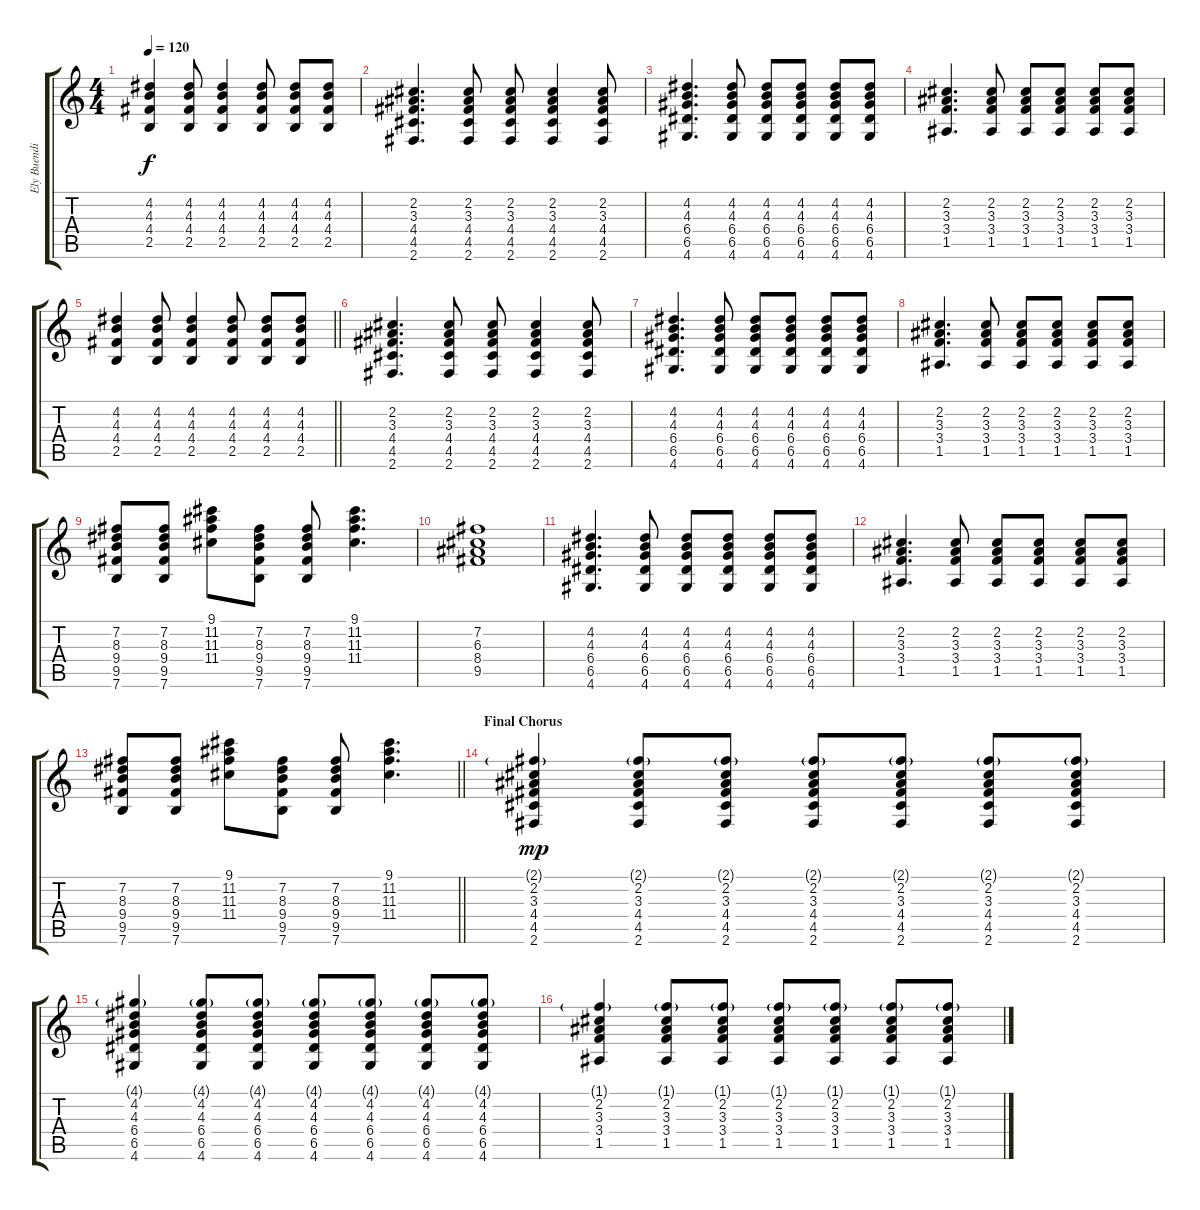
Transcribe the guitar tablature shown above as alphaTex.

\track ("Ely Buendia(Rhythm)" "Ely Buendi") {instrument acousticguitarsteel}
\staff {score tabs}
\tuning (E4 B3 G3 D3 A2 E2) {hide}
\ts (4 4)
\tempo 120
\clef g2
\ks c
(4.2 4.3 4.4 2.5).4{dy f} (4.2 4.3 4.4 2.5).8 (4.2 4.3 4.4 2.5).4 (4.2 4.3 4.4 2.5).8 (4.2 4.3 4.4 2.5).8 (4.2 4.3 4.4 2.5).8 |
(2.2 3.3 4.4 4.5 2.6).4{d} (2.2 3.3 4.4 4.5 2.6).8 (2.2 3.3 4.4 4.5 2.6).8 (2.2 3.3 4.4 4.5 2.6).4 (2.2 3.3 4.4 4.5 2.6).8 |
(4.2 4.3 6.4 6.5 4.6).4{d} (4.2 4.3 6.4 6.5 4.6).8 (4.2 4.3 6.4 6.5 4.6).8 (4.2 4.3 6.4 6.5 4.6).8 (4.2 4.3 6.4 6.5 4.6).8 (4.2 4.3 6.4 6.5 4.6).8 |
(2.2 3.3 3.4 1.5).4{d} (2.2 3.3 3.4 1.5).8 (2.2 3.3 3.4 1.5).8 (2.2 3.3 3.4 1.5).8 (2.2 3.3 3.4 1.5).8 (2.2 3.3 3.4 1.5).8 |
\barLineRight lightlight
(4.2 4.3 4.4 2.5).4 (4.2 4.3 4.4 2.5).8 (4.2 4.3 4.4 2.5).4 (4.2 4.3 4.4 2.5).8 (4.2 4.3 4.4 2.5).8 (4.2 4.3 4.4 2.5).8 |
\section ("" "")
(2.2 3.3 4.4 4.5 2.6).4{d} (2.2 3.3 4.4 4.5 2.6).8 (2.2 3.3 4.4 4.5 2.6).8 (2.2 3.3 4.4 4.5 2.6).4 (2.2 3.3 4.4 4.5 2.6).8 |
(4.2 4.3 6.4 6.5 4.6).4{d} (4.2 4.3 6.4 6.5 4.6).8 (4.2 4.3 6.4 6.5 4.6).8 (4.2 4.3 6.4 6.5 4.6).8 (4.2 4.3 6.4 6.5 4.6).8 (4.2 4.3 6.4 6.5 4.6).8 |
(2.2 3.3 3.4 1.5).4{d} (2.2 3.3 3.4 1.5).8 (2.2 3.3 3.4 1.5).8 (2.2 3.3 3.4 1.5).8 (2.2 3.3 3.4 1.5).8 (2.2 3.3 3.4 1.5).8 |
(7.2 8.3 9.4 9.5 7.6).8{volume 10 instrument overdrivenguitar} (7.2 8.3 9.4 9.5 7.6).8 (9.1 11.2 11.3 11.4).8 (7.2 8.3 9.4 9.5 7.6).8 (7.2 8.3 9.4 9.5 7.6).8 (9.1 11.2 11.3 11.4).4{d} |
(7.2 6.3 8.4 9.5).1 |
(4.2 4.3 6.4 6.5 4.6).4{d volume 10 instrument acousticguitarsteel} (4.2 4.3 6.4 6.5 4.6).8 (4.2 4.3 6.4 6.5 4.6).8 (4.2 4.3 6.4 6.5 4.6).8 (4.2 4.3 6.4 6.5 4.6).8 (4.2 4.3 6.4 6.5 4.6).8 |
(2.2 3.3 3.4 1.5).4{d} (2.2 3.3 3.4 1.5).8 (2.2 3.3 3.4 1.5).8 (2.2 3.3 3.4 1.5).8 (2.2 3.3 3.4 1.5).8 (2.2 3.3 3.4 1.5).8 |
\barLineRight lightlight
(7.2 8.3 9.4 9.5 7.6).8{volume 10 instrument overdrivenguitar} (7.2 8.3 9.4 9.5 7.6).8 (9.1 11.2 11.3 11.4).8 (7.2 8.3 9.4 9.5 7.6).8 (7.2 8.3 9.4 9.5 7.6).8 (9.1 11.2 11.3 11.4).4{d} |
\section ("" "Final Chorus")
(2.1{g} 2.2 3.3 4.4 4.5 2.6).4{dy mp volume 13 instrument electricguitarclean} (2.1{g} 2.2 3.3 4.4 4.5 2.6).8 (2.1{g} 2.2 3.3 4.4 4.5 2.6).8 (2.1{g} 2.2 3.3 4.4 4.5 2.6).8 (2.1{g} 2.2 3.3 4.4 4.5 2.6).8 (2.1{g} 2.2 3.3 4.4 4.5 2.6).8 (2.1{g} 2.2 3.3 4.4 4.5 2.6).8 |
(4.1{g} 4.2 4.3 6.4 6.5 4.6).4 (4.1{g} 4.2 4.3 6.4 6.5 4.6).8 (4.1{g} 4.2 4.3 6.4 6.5 4.6).8 (4.1{g} 4.2 4.3 6.4 6.5 4.6).8 (4.1{g} 4.2 4.3 6.4 6.5 4.6).8 (4.1{g} 4.2 4.3 6.4 6.5 4.6).8 (4.1{g} 4.2 4.3 6.4 6.5 4.6).8 |
(1.1{g} 2.2 3.3 3.4 1.5).4 (1.1{g} 2.2 3.3 3.4 1.5).8 (1.1{g} 2.2 3.3 3.4 1.5).8 (1.1{g} 2.2 3.3 3.4 1.5).8 (1.1{g} 2.2 3.3 3.4 1.5).8 (1.1{g} 2.2 3.3 3.4 1.5).8 (1.1{g} 2.2 3.3 3.4 1.5).8
